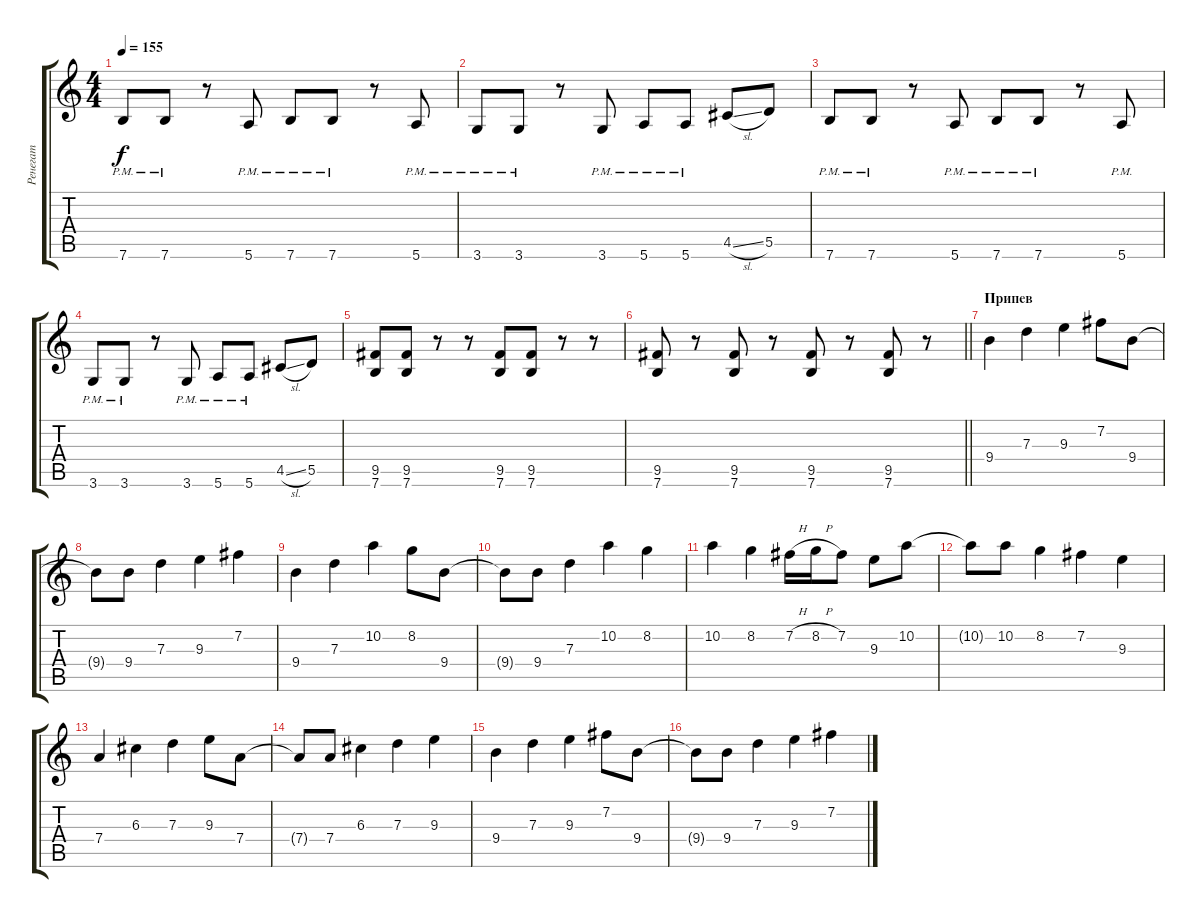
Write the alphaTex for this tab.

\track ("Ренегат" "Ренегат") {instrument distortionguitar}
\staff {score tabs}
\tuning (E4 B3 G3 D3 A2 E2) {hide}
\ts (4 4)
\tempo 155
\clef g2
\ks c
7.6{pm}.8{dy f} 7.6{pm}.8 r.8 5.6{pm}.8 7.6{pm}.8 7.6{pm}.8 r.8 5.6{pm}.8 |
3.6{pm}.8 3.6{pm}.8 r.8 3.6{pm}.8 5.6{pm}.8 5.6{pm}.8 4.5{sl}.8 5.5.8 |
7.6{pm}.8 7.6{pm}.8 r.8 5.6{pm}.8 7.6{pm}.8 7.6{pm}.8 r.8 5.6{pm}.8 |
3.6{pm}.8 3.6{pm}.8 r.8 3.6{pm}.8 5.6{pm}.8 5.6{pm}.8 4.5{sl}.8 5.5.8 |
(9.5 7.6).8 (9.5 7.6).8 r.8 r.8 (9.5 7.6).8 (9.5 7.6).8 r.8 r.8 |
\barLineRight lightlight
(9.5 7.6).8 r.8 (9.5 7.6).8 r.8 (9.5 7.6).8 r.8 (9.5 7.6).8 r.8 |
\section ("" "Припев")
9.4.4 7.3.4 9.3.4 7.2.8 9.4.8 |
9.4{t}.8 9.4.8 7.3.4 9.3.4 7.2.4 |
9.4.4 7.3.4 10.2.4 8.2.8 9.4.8 |
9.4{t}.8 9.4.8 7.3.4 10.2.4 8.2.4 |
10.2.4 8.2.4 7.2{h}.16 8.2{h}.16 7.2.8 9.3.8 10.2.8 |
10.2{t}.8 10.2.8 8.2.4 7.2.4 9.3.4 |
7.4.4 6.3.4 7.3.4 9.3.8 7.4.8 |
7.4{t}.8 7.4.8 6.3.4 7.3.4 9.3.4 |
9.4.4 7.3.4 9.3.4 7.2.8 9.4.8 |
9.4{t}.8 9.4.8 7.3.4 9.3.4 7.2.4
